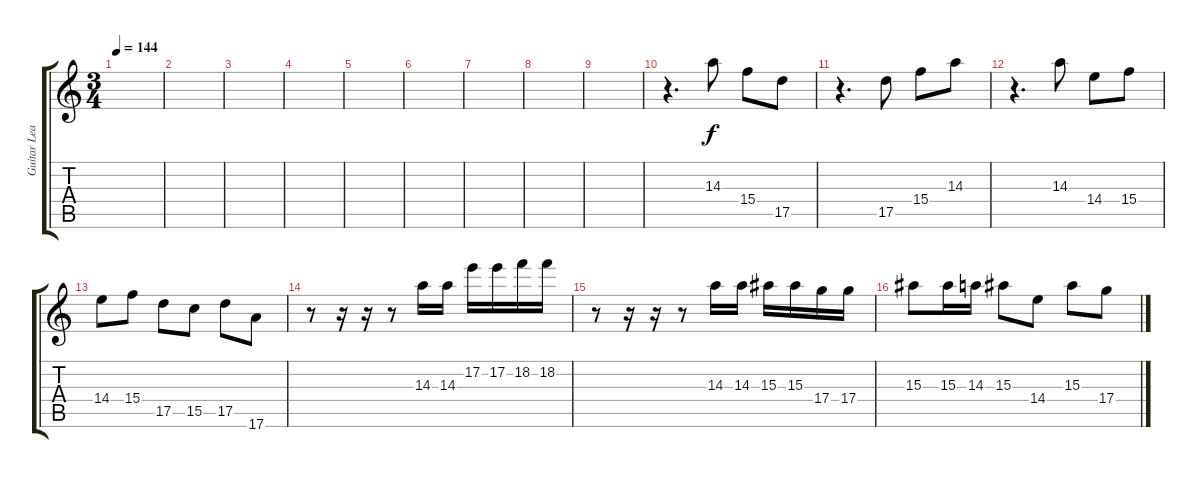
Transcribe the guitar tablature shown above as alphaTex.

\track ("Guitar Lead" "Guitar Lea") {instrument distortionguitar}
\staff {score tabs}
\tuning (E4 B3 G3 D3 A2 E2) {hide}
\ts (3 4)
\tempo 144
\clef g2
\ks c
|
|
|
|
|
|
|
|
|
r.4{d} 14.3.8 15.4.8 17.5.8 |
r.4{d} 17.5.8 15.4.8 14.3.8 |
r.4{d} 14.3.8 14.4.8 15.4.8 |
14.4.8 15.4.8 17.5.8 15.5.8 17.5.8 17.6.8 |
r.8 r.16 r.16 r.8 14.3.16 14.3.16 17.2.16 17.2.16 18.2.16 18.2.16 |
r.8 r.16 r.16 r.8 14.3.16 14.3.16 15.3.16 15.3.16 17.4.16 17.4.16 |
15.3.8 15.3.16 14.3.16 15.3.8 14.4.8 15.3.8 17.4.8
